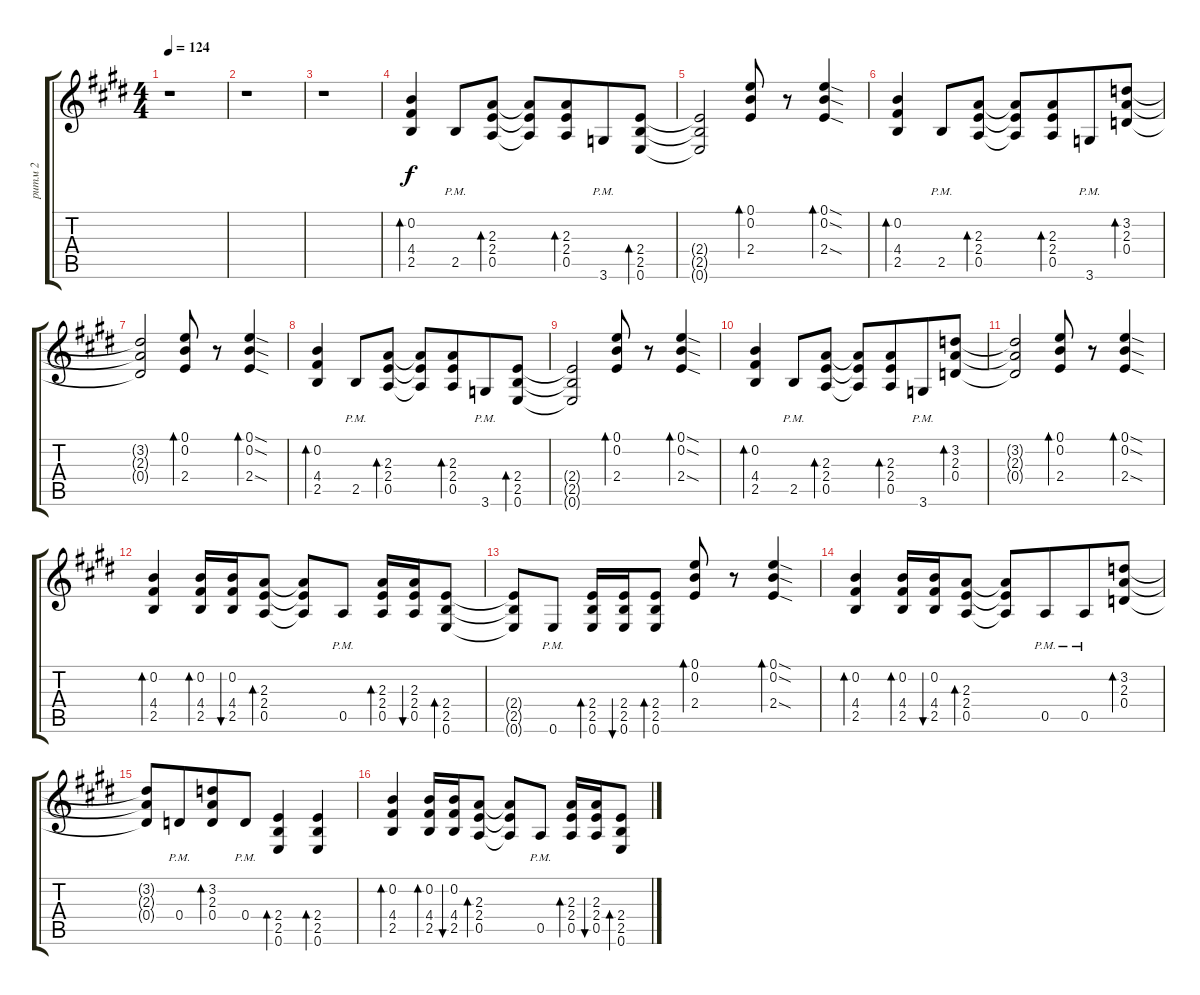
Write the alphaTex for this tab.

\track ("ритм 2" "ритм 2") {instrument overdrivenguitar}
\staff {score tabs}
\tuning (E4 B3 G3 D3 A2 E2) {hide}
\ts (4 4)
\tempo 124
\clef g2
\ks e
r.1{dy mf} |
r.1 |
r.1 |
(0.2 4.4 2.5).4{bd 60 dy f} 2.5{pm}.8 (2.3 2.4 0.5).8{bd 60} (2.3{t} 2.4{t} 0.5{t}).8 (2.3 2.4 0.5).8{bd 60 beam merge} 3.6{pm}.8 (2.4 2.5 0.6).8{bd 60} |
(2.4{t} 2.5{t} 0.6{t}).2 (0.1 0.2 2.4).8{bd 60} r.8 (0.1{sod} 0.2{sod} 2.4{sod}).4{bd 60} |
(0.2 4.4 2.5).4{bd 60} 2.5{pm}.8 (2.3 2.4 0.5).8{bd 60} (2.3{t} 2.4{t} 0.5{t}).8 (2.3 2.4 0.5).8{bd 60 beam merge} 3.6{pm}.8 (3.2 2.3 0.4).8{bd 60} |
(3.2{t} 2.3{t} 0.4{t}).2 (0.1 0.2 2.4).8{bd 60} r.8 (0.1{sod} 0.2{sod} 2.4{sod}).4{bd 60} |
(0.2 4.4 2.5).4{bd 60} 2.5{pm}.8 (2.3 2.4 0.5).8{bd 60} (2.3{t} 2.4{t} 0.5{t}).8 (2.3 2.4 0.5).8{bd 60 beam merge} 3.6{pm}.8 (2.4 2.5 0.6).8{bd 60} |
(2.4{t} 2.5{t} 0.6{t}).2 (0.1 0.2 2.4).8{bd 60} r.8 (0.1{sod} 0.2{sod} 2.4{sod}).4{bd 60} |
(0.2 4.4 2.5).4{bd 60} 2.5{pm}.8 (2.3 2.4 0.5).8{bd 60} (2.3{t} 2.4{t} 0.5{t}).8 (2.3 2.4 0.5).8{bd 60 beam merge} 3.6{pm}.8 (3.2 2.3 0.4).8{bd 60} |
(3.2{t} 2.3{t} 0.4{t}).2 (0.1 0.2 2.4).8{bd 60} r.8 (0.1{sod} 0.2{sod} 2.4{sod}).4{bd 60} |
(0.2 4.4 2.5).4{bd 60} (0.2 4.4 2.5).16{bd 60} (0.2 4.4 2.5).16{bu 60} (2.3 2.4 0.5).8{bd 60} (2.3{t} 2.4{t} 0.5{t}).8 0.5{pm}.8 (2.3 2.4 0.5).16{bd 60} (2.3 2.4 0.5).16{bu 60} (2.4 2.5 0.6).8{bd 60} |
(2.4{t} 2.5{t} 0.6{t}).8 0.6{pm}.8 (2.4 2.5 0.6).16{bd 60} (2.4 2.5 0.6).16{bu 60} (2.4 2.5 0.6).8{bd 60} (0.1 0.2 2.4).8{bd 60} r.8 (0.1{sod} 0.2{sod} 2.4{sod}).4{bd 60} |
(0.2 4.4 2.5).4{bd 60} (0.2 4.4 2.5).16{bd 60} (0.2 4.4 2.5).16{bu 60} (2.3 2.4 0.5).8{bd 60} (2.3{t} 2.4{t} 0.5{t}).8 0.5{pm}.8{beam merge} 0.5{pm}.8 (3.2 2.3 0.4).8{bd 60} |
(3.2{t} 2.3{t} 0.4{t}).8 0.4{pm}.8{beam merge} (3.2 2.3 0.4).8{bd 60} 0.4{pm}.8 (2.4 2.5 0.6).4{bd 60} (2.4 2.5 0.6).4{bd 60} |
(0.2 4.4 2.5).4{bd 60} (0.2 4.4 2.5).16{bd 60} (0.2 4.4 2.5).16{bu 60} (2.3 2.4 0.5).8{bd 60} (2.3{t} 2.4{t} 0.5{t}).8 0.5{pm}.8 (2.3 2.4 0.5).16{bd 60} (2.3 2.4 0.5).16{bu 60} (2.4 2.5 0.6).8{bd 60}
